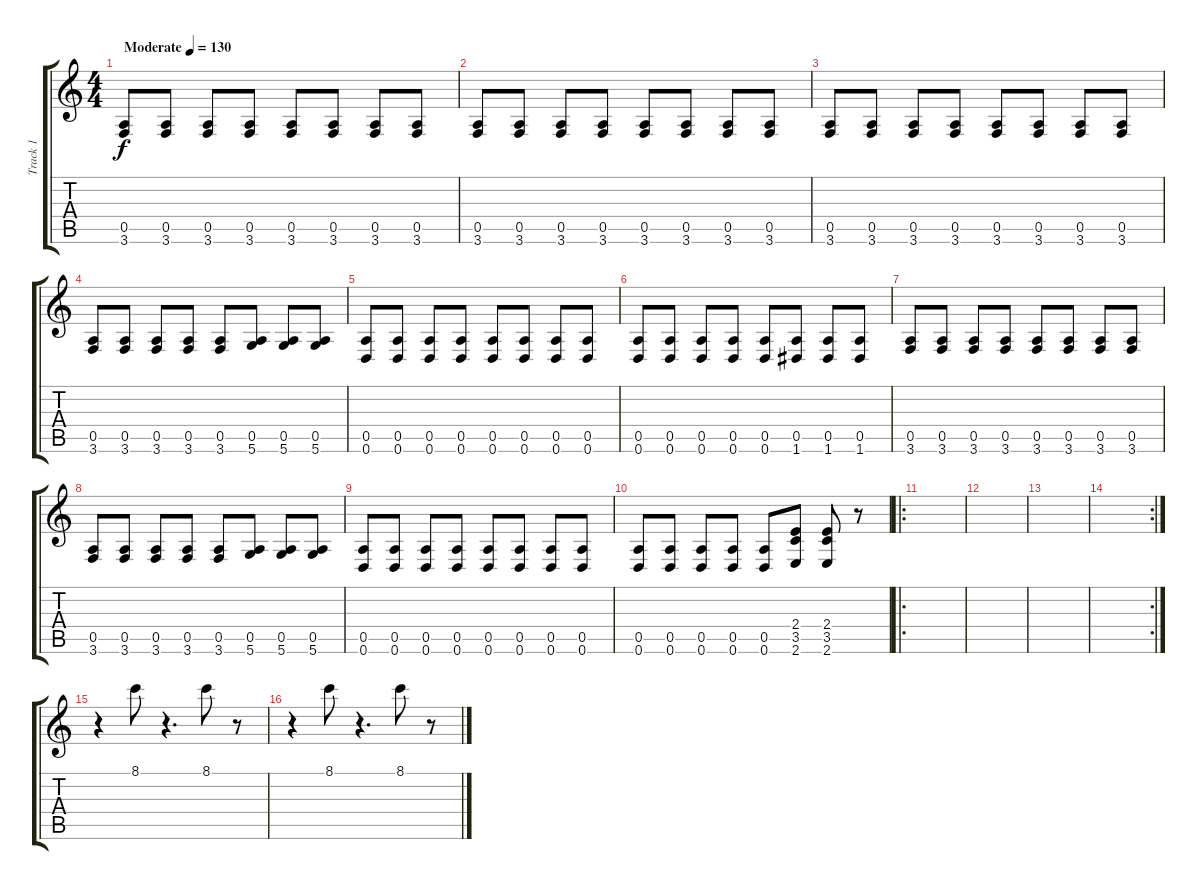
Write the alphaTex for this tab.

\track ("Track 1" "Track 1") {instrument electricguitarjazz}
\staff {score tabs}
\tuning (E4 B3 G3 D3 A2 D2) {hide}
\ts (4 4)
\tempo (130 "Moderate")
\clef g2
\ks c
(0.5 3.6).8{dy f instrument electricguitarjazz} (0.5 3.6).8 (0.5 3.6).8 (0.5 3.6).8 (0.5 3.6).8 (0.5 3.6).8 (0.5 3.6).8 (0.5 3.6).8 |
(0.5 3.6).8 (0.5 3.6).8 (0.5 3.6).8 (0.5 3.6).8 (0.5 3.6).8 (0.5 3.6).8 (0.5 3.6).8 (0.5 3.6).8 |
(0.5 3.6).8 (0.5 3.6).8 (0.5 3.6).8 (0.5 3.6).8 (0.5 3.6).8 (0.5 3.6).8 (0.5 3.6).8 (0.5 3.6).8 |
(0.5 3.6).8 (0.5 3.6).8 (0.5 3.6).8 (0.5 3.6).8 (0.5 3.6).8 (0.5 5.6).8 (0.5 5.6).8 (0.5 5.6).8 |
(0.5 0.6).8 (0.5 0.6).8 (0.5 0.6).8 (0.5 0.6).8 (0.5 0.6).8 (0.5 0.6).8 (0.5 0.6).8 (0.5 0.6).8 |
(0.5 0.6).8 (0.5 0.6).8 (0.5 0.6).8 (0.5 0.6).8 (0.5 0.6).8 (0.5 1.6).8 (0.5 1.6).8 (0.5 1.6).8 |
(0.5 3.6).8 (0.5 3.6).8 (0.5 3.6).8 (0.5 3.6).8 (0.5 3.6).8 (0.5 3.6).8 (0.5 3.6).8 (0.5 3.6).8 |
(0.5 3.6).8 (0.5 3.6).8 (0.5 3.6).8 (0.5 3.6).8 (0.5 3.6).8 (0.5 5.6).8 (0.5 5.6).8 (0.5 5.6).8 |
(0.5 0.6).8 (0.5 0.6).8 (0.5 0.6).8 (0.5 0.6).8 (0.5 0.6).8 (0.5 0.6).8 (0.5 0.6).8 (0.5 0.6).8 |
(0.5 0.6).8 (0.5 0.6).8 (0.5 0.6).8 (0.5 0.6).8 (0.5 0.6).8 (2.4 3.5 2.6).8 (2.4 3.5 2.6).8 r.8 |
\ro
|
|
|
\rc 2
|
r.4 8.1.8 r.4{d} 8.1.8 r.8 |
r.4 8.1.8 r.4{d} 8.1.8 r.8
